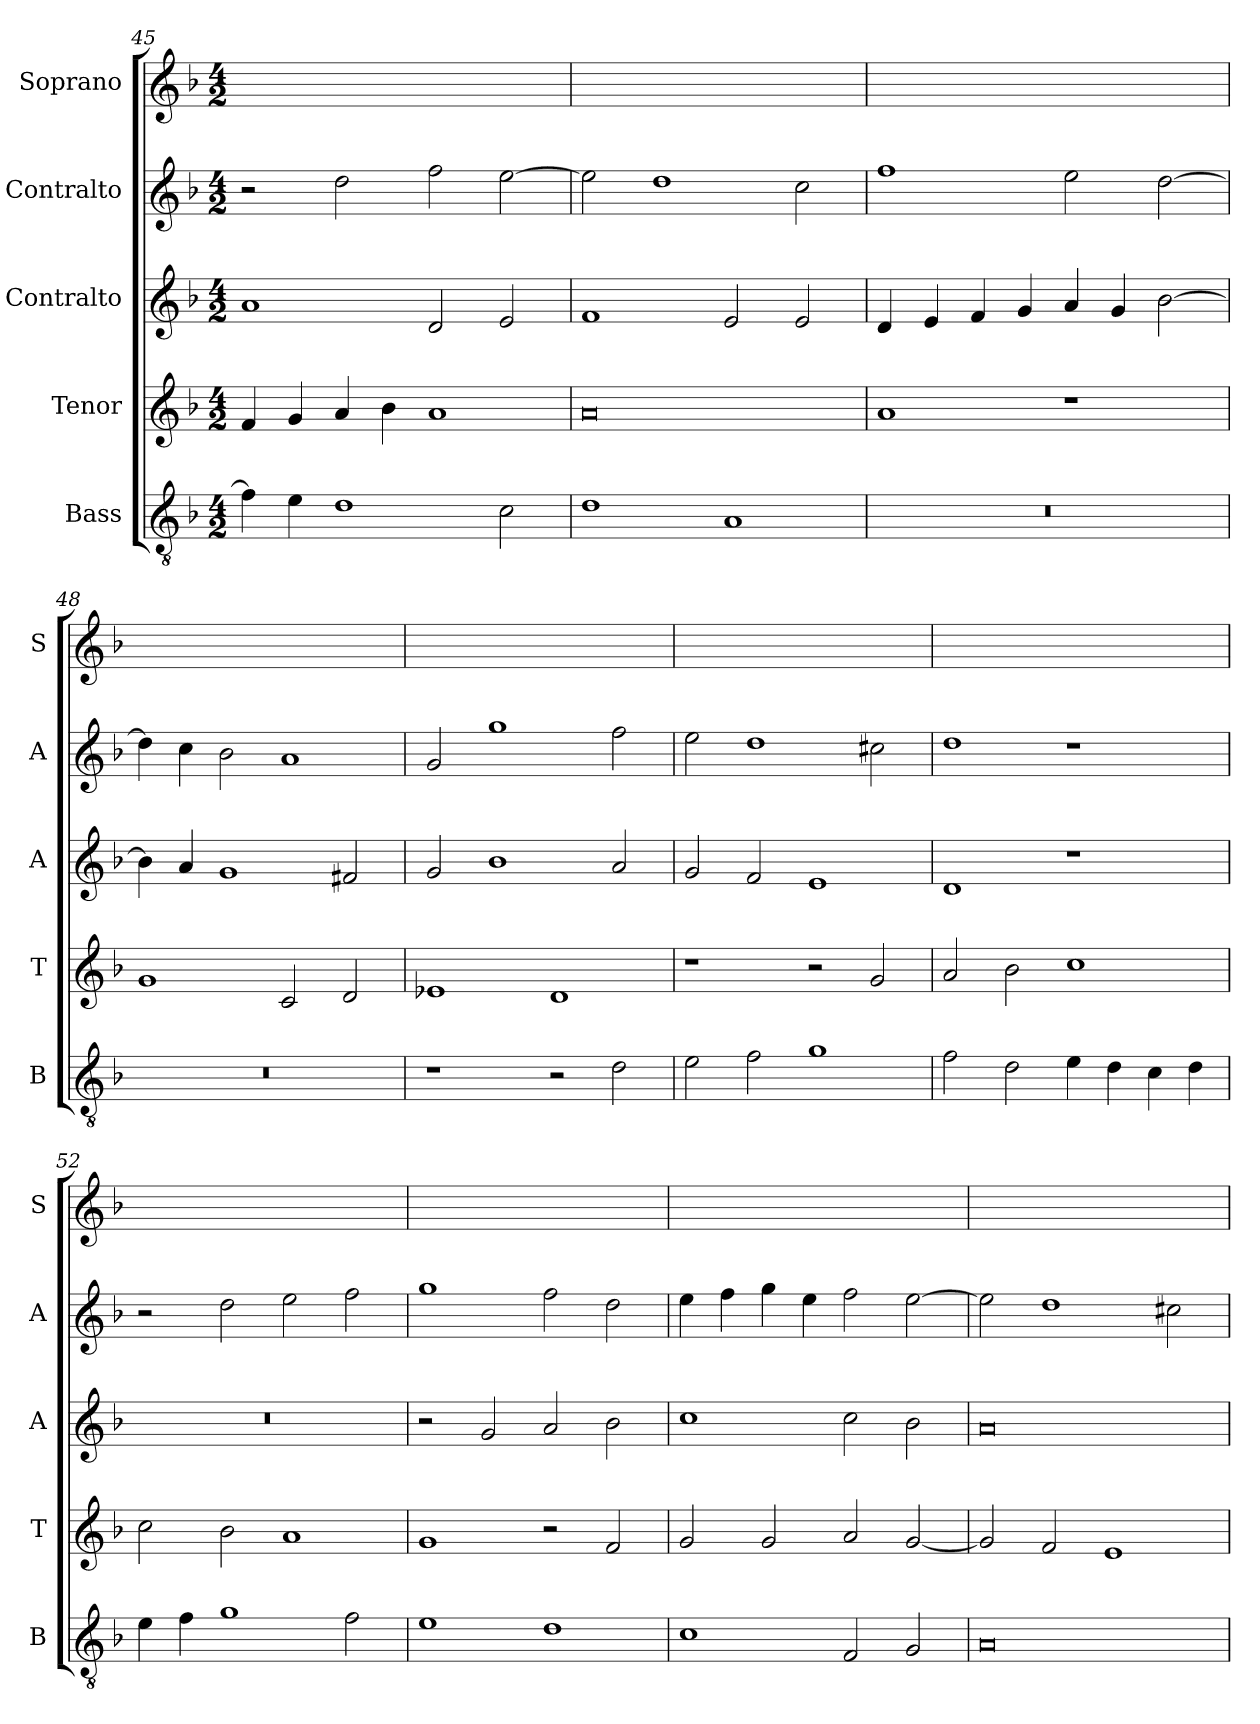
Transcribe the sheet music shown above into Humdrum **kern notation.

**kern	**kern	**kern	**kern	**kern
*part5	*part4	*part3	*part2	*part1
*staff5	*staff4	*staff3	*staff2	*staff1
*I"Bass	*I"Tenor	*I"Contralto	*I"Contralto	*I"Soprano
*I'B	*I'T	*I'A	*I'A	*I'S
*clefGv2	*clefG2	*clefG2	*clefG2	*clefG2
*k[b-]	*k[b-]	*k[b-]	*k[b-]	*k[b-]
*G:dor	*G:dor	*G:dor	*G:dor	*G:dor
*M4/2	*M4/2	*M4/2	*M4/2	*M4/2
=45	=45	=45	=45	=45
4f]	4f	1a	2r	0ryy
4e	4g	.	.	.
1d	4a	.	2dd	.
.	4b-	.	.	.
.	1a	2d	2ff	.
2c	.	2e	[2ee	.
=46	=46	=46	=46	=46
1d	0a	1f	2ee]	0ryy
.	.	.	1dd	.
1A	.	2e	.	.
.	.	2e	2cc	.
=47	=47	=47	=47	=47
0r	1a	4d	1ff	0ryy
.	.	4e	.	.
.	.	4f	.	.
.	.	4g	.	.
.	1r	4a	2ee	.
.	.	4g	.	.
.	.	[2b-	[2dd	.
=48	=48	=48	=48	=48
0r	1g	4b-]	4dd]	0ryy
.	.	4a	4cc	.
.	.	1g	2b-	.
.	2c	.	1a	.
.	2d	2f#X	.	.
=49	=49	=49	=49	=49
1r	1e-X	2g	2g	0ryy
.	.	1b-	1gg	.
2r	1d	.	.	.
2d	.	2a	2ff	.
=50	=50	=50	=50	=50
2e	1r	2g	2ee	0ryy
2f	.	2f	1dd	.
1g	2r	1e	.	.
.	2g	.	2cc#X	.
=51	=51	=51	=51	=51
2f	2a	1d	1dd	0ryy
2d	2b-	.	.	.
4e	1cc	1r	1r	.
4d	.	.	.	.
4c	.	.	.	.
4d	.	.	.	.
=52	=52	=52	=52	=52
4e	2cc	0r	2r	0ryy
4f	.	.	.	.
1g	2b-	.	2dd	.
.	1a	.	2ee	.
2f	.	.	2ff	.
=53	=53	=53	=53	=53
1e	1g	2r	1gg	0ryy
.	.	2g	.	.
1d	2r	2a	2ff	.
.	2f	2b-	2dd	.
=54	=54	=54	=54	=54
1c	2g	1cc	4ee	0ryy
.	.	.	4ff	.
.	2g	.	4gg	.
.	.	.	4ee	.
2F	2a	2cc	2ff	.
2G	[2g	2b-	[2ee	.
=55	=55	=55	=55	=55
0A	2g]	0a	2ee]	0ryy
.	2f	.	1dd	.
.	1e	.	.	.
.	.	.	2cc#X	.
=	=	=	=	=
*-	*-	*-	*-	*-
